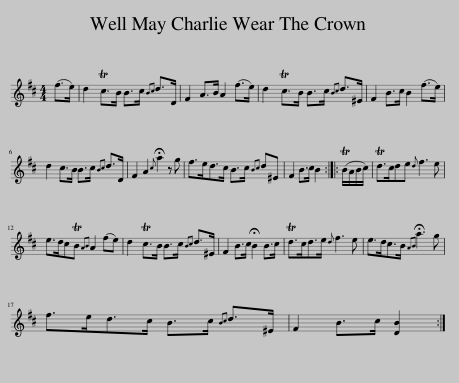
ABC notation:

X:1
L:1/8
M:4/4
I:linebreak $
K:Bmin
V:1 treble
V:1
 (f>e) | d2 Tc>B B>c{Bc} d>D | F2 A>B A2 (f>e) | d2 Tc>B B>c{Bc} d>^E | F2 B>c B2 (f>e) |$ %5
 d2 c>B B>c{Bc} d>D | F2 A2{!fermata!c} !fermata!a2 z g | f>ed>c B>c{Bc} d^E | F2 B>c B2 :: (TB/A/B/c/) | %10
 Td>cde{d} f3 e |$ e>dcTB{AB} A2 (fe) | d2 Tc>B B>c{Bc} d>^E | F2 B>c !fermata!B2 B>c | Td>cd>e{d} f3 e | %15
 e>dc>B{!fermata!A!fermata!B} !fermata!a3 g |$ f>ed>c B>c{Bc} d>^E | F2 B>c [DB]2 :| %18
